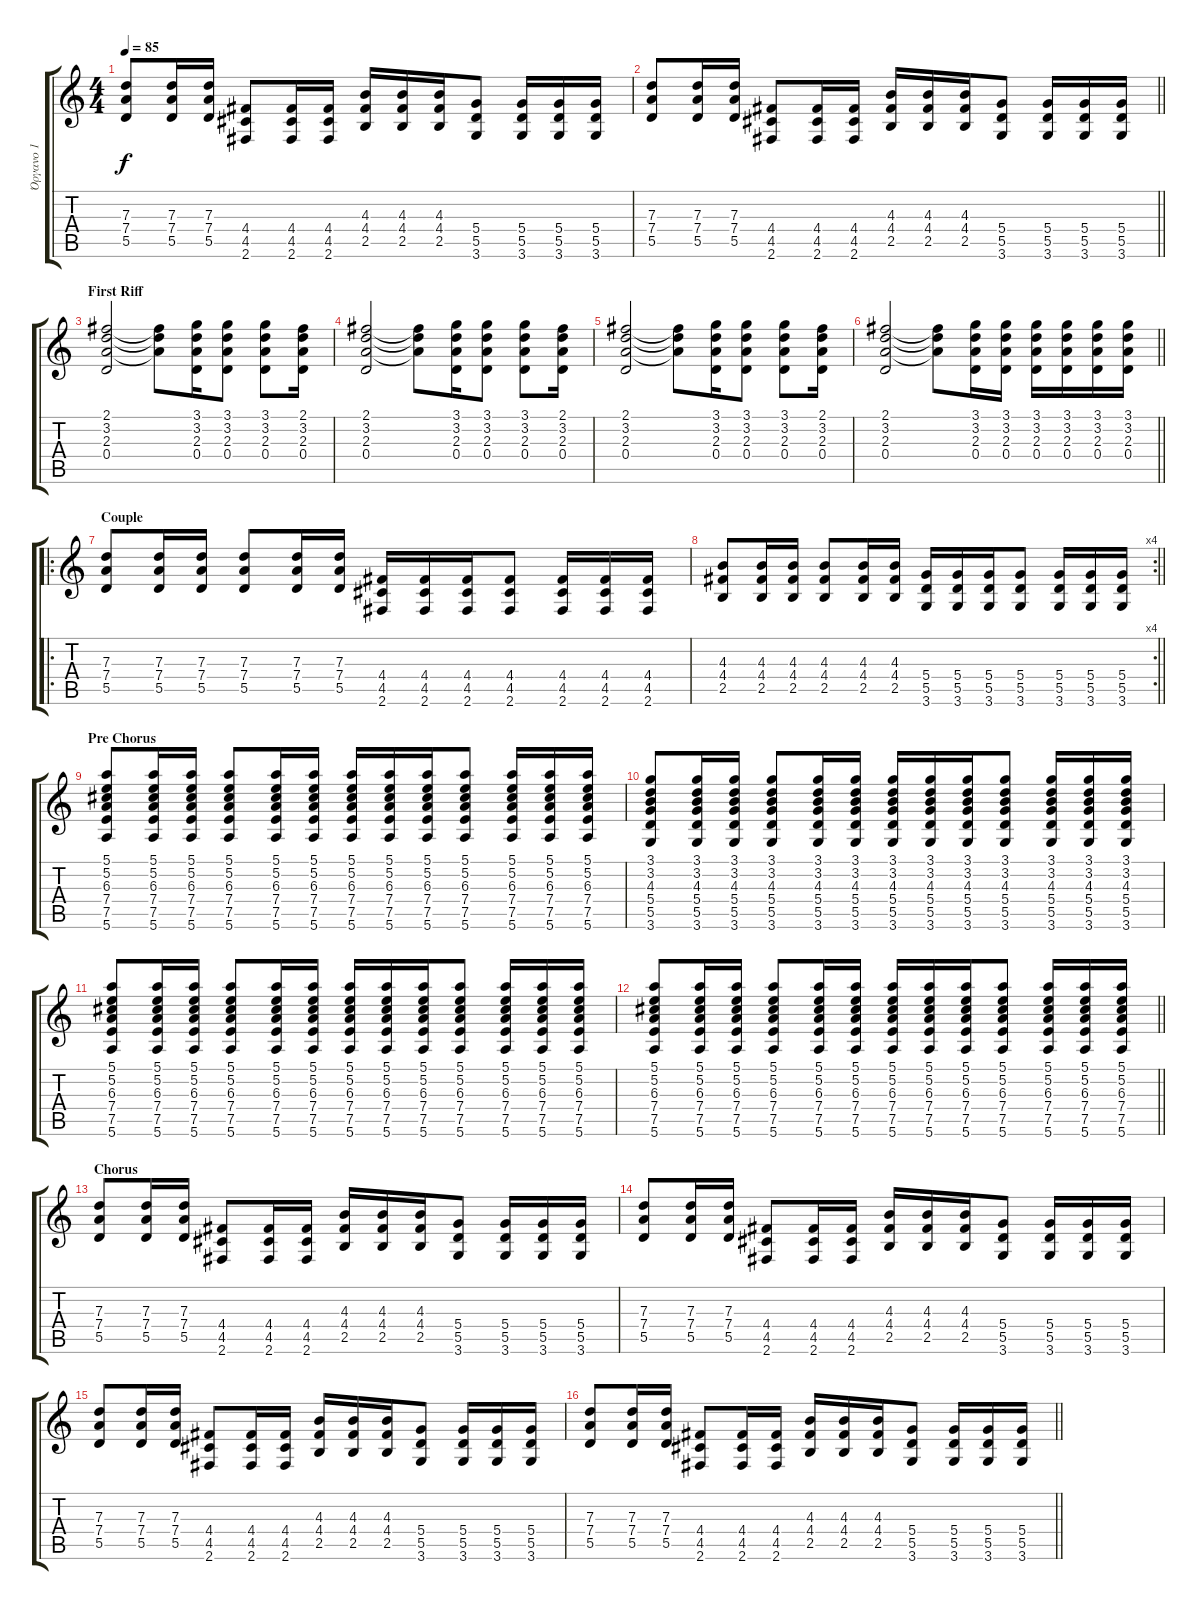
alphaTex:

\track ("Όργανο 1" "Όργανο 1") {instrument overdrivenguitar}
\staff {score tabs}
\tuning (E4 B3 G3 D3 A2 E2) {hide}
\ts (4 4)
\tempo 85
\clef g2
\ks c
(7.3 7.4 5.5).8{dy f} (7.3 7.4 5.5).16 (7.3 7.4 5.5).16 (4.4 4.5 2.6).8 (4.4 4.5 2.6).16 (4.4 4.5 2.6).16 (4.3 4.4 2.5).16 (4.3 4.4 2.5).16 (4.3 4.4 2.5).16 (5.4 5.5 3.6).8 (5.4 5.5 3.6).16 (5.4 5.5 3.6).16 (5.4 5.5 3.6).16 |
\barLineRight lightlight
(7.3 7.4 5.5).8 (7.3 7.4 5.5).16 (7.3 7.4 5.5).16 (4.4 4.5 2.6).8 (4.4 4.5 2.6).16 (4.4 4.5 2.6).16 (4.3 4.4 2.5).16 (4.3 4.4 2.5).16 (4.3 4.4 2.5).16 (5.4 5.5 3.6).8 (5.4 5.5 3.6).16 (5.4 5.5 3.6).16 (5.4 5.5 3.6).16 |
\section ("" "First Riff")
(2.1 3.2 2.3 0.4).2 (2.1{t} 3.2{t} 2.3{t}).8 (3.1 3.2 2.3 0.4).16 (3.1 3.2 2.3 0.4).8 (3.1 3.2 2.3 0.4).8 (2.1 3.2 2.3 0.4).16 |
(2.1 3.2 2.3 0.4).2 (2.1{t} 3.2{t} 2.3{t}).8 (3.1 3.2 2.3 0.4).16 (3.1 3.2 2.3 0.4).8 (3.1 3.2 2.3 0.4).8 (2.1 3.2 2.3 0.4).16 |
(2.1 3.2 2.3 0.4).2 (2.1{t} 3.2{t} 2.3{t}).8 (3.1 3.2 2.3 0.4).16 (3.1 3.2 2.3 0.4).8 (3.1 3.2 2.3 0.4).8 (2.1 3.2 2.3 0.4).16 |
\barLineRight lightlight
(2.1 3.2 2.3 0.4).2 (2.1{t} 3.2{t} 2.3{t}).8 (3.1 3.2 2.3 0.4).16 (3.1 3.2 2.3 0.4).16 (3.1 3.2 2.3 0.4).16 (3.1 3.2 2.3 0.4).16 (3.1 3.2 2.3 0.4).16 (3.1 3.2 2.3 0.4).16 |
\ro
\section ("" "Couple")
(7.3 7.4 5.5).8 (7.3 7.4 5.5).16 (7.3 7.4 5.5).16 (7.3 7.4 5.5).8 (7.3 7.4 5.5).16 (7.3 7.4 5.5).16 (4.4 4.5 2.6).16 (4.4 4.5 2.6).16 (4.4 4.5 2.6).16 (4.4 4.5 2.6).8 (4.4 4.5 2.6).16 (4.4 4.5 2.6).16 (4.4 4.5 2.6).16 |
\rc 4
\barLineRight lightlight
(4.3 4.4 2.5).8 (4.3 4.4 2.5).16 (4.3 4.4 2.5).16 (4.3 4.4 2.5).8 (4.3 4.4 2.5).16 (4.3 4.4 2.5).16 (5.4 5.5 3.6).16 (5.4 5.5 3.6).16 (5.4 5.5 3.6).16 (5.4 5.5 3.6).8 (5.4 5.5 3.6).16 (5.4 5.5 3.6).16 (5.4 5.5 3.6).16 |
\section ("" "Pre Chorus")
(5.1 5.2 6.3 7.4 7.5 5.6).8 (5.1 5.2 6.3 7.4 7.5 5.6).16 (5.1 5.2 6.3 7.4 7.5 5.6).16 (5.1 5.2 6.3 7.4 7.5 5.6).8 (5.1 5.2 6.3 7.4 7.5 5.6).16 (5.1 5.2 6.3 7.4 7.5 5.6).16 (5.1 5.2 6.3 7.4 7.5 5.6).16 (5.1 5.2 6.3 7.4 7.5 5.6).16 (5.1 5.2 6.3 7.4 7.5 5.6).16 (5.1 5.2 6.3 7.4 7.5 5.6).8 (5.1 5.2 6.3 7.4 7.5 5.6).16 (5.1 5.2 6.3 7.4 7.5 5.6).16 (5.1 5.2 6.3 7.4 7.5 5.6).16 |
(3.1 3.2 4.3 5.4 5.5 3.6).8 (3.1 3.2 4.3 5.4 5.5 3.6).16 (3.1 3.2 4.3 5.4 5.5 3.6).16 (3.1 3.2 4.3 5.4 5.5 3.6).8 (3.1 3.2 4.3 5.4 5.5 3.6).16 (3.1 3.2 4.3 5.4 5.5 3.6).16 (3.1 3.2 4.3 5.4 5.5 3.6).16 (3.1 3.2 4.3 5.4 5.5 3.6).16 (3.1 3.2 4.3 5.4 5.5 3.6).16 (3.1 3.2 4.3 5.4 5.5 3.6).8 (3.1 3.2 4.3 5.4 5.5 3.6).16 (3.1 3.2 4.3 5.4 5.5 3.6).16 (3.1 3.2 4.3 5.4 5.5 3.6).16 |
(5.1 5.2 6.3 7.4 7.5 5.6).8 (5.1 5.2 6.3 7.4 7.5 5.6).16 (5.1 5.2 6.3 7.4 7.5 5.6).16 (5.1 5.2 6.3 7.4 7.5 5.6).8 (5.1 5.2 6.3 7.4 7.5 5.6).16 (5.1 5.2 6.3 7.4 7.5 5.6).16 (5.1 5.2 6.3 7.4 7.5 5.6).16 (5.1 5.2 6.3 7.4 7.5 5.6).16 (5.1 5.2 6.3 7.4 7.5 5.6).16 (5.1 5.2 6.3 7.4 7.5 5.6).8 (5.1 5.2 6.3 7.4 7.5 5.6).16 (5.1 5.2 6.3 7.4 7.5 5.6).16 (5.1 5.2 6.3 7.4 7.5 5.6).16 |
\barLineRight lightlight
(5.1 5.2 6.3 7.4 7.5 5.6).8 (5.1 5.2 6.3 7.4 7.5 5.6).16 (5.1 5.2 6.3 7.4 7.5 5.6).16 (5.1 5.2 6.3 7.4 7.5 5.6).8 (5.1 5.2 6.3 7.4 7.5 5.6).16 (5.1 5.2 6.3 7.4 7.5 5.6).16 (5.1 5.2 6.3 7.4 7.5 5.6).16 (5.1 5.2 6.3 7.4 7.5 5.6).16 (5.1 5.2 6.3 7.4 7.5 5.6).16 (5.1 5.2 6.3 7.4 7.5 5.6).8 (5.1 5.2 6.3 7.4 7.5 5.6).16 (5.1 5.2 6.3 7.4 7.5 5.6).16 (5.1 5.2 6.3 7.4 7.5 5.6).16 |
\section ("" "Chorus")
(7.3 7.4 5.5).8 (7.3 7.4 5.5).16 (7.3 7.4 5.5).16 (4.4 4.5 2.6).8 (4.4 4.5 2.6).16 (4.4 4.5 2.6).16 (4.3 4.4 2.5).16 (4.3 4.4 2.5).16 (4.3 4.4 2.5).16 (5.4 5.5 3.6).8 (5.4 5.5 3.6).16 (5.4 5.5 3.6).16 (5.4 5.5 3.6).16 |
(7.3 7.4 5.5).8 (7.3 7.4 5.5).16 (7.3 7.4 5.5).16 (4.4 4.5 2.6).8 (4.4 4.5 2.6).16 (4.4 4.5 2.6).16 (4.3 4.4 2.5).16 (4.3 4.4 2.5).16 (4.3 4.4 2.5).16 (5.4 5.5 3.6).8 (5.4 5.5 3.6).16 (5.4 5.5 3.6).16 (5.4 5.5 3.6).16 |
(7.3 7.4 5.5).8 (7.3 7.4 5.5).16 (7.3 7.4 5.5).16 (4.4 4.5 2.6).8 (4.4 4.5 2.6).16 (4.4 4.5 2.6).16 (4.3 4.4 2.5).16 (4.3 4.4 2.5).16 (4.3 4.4 2.5).16 (5.4 5.5 3.6).8 (5.4 5.5 3.6).16 (5.4 5.5 3.6).16 (5.4 5.5 3.6).16 |
\barLineRight lightlight
(7.3 7.4 5.5).8 (7.3 7.4 5.5).16 (7.3 7.4 5.5).16 (4.4 4.5 2.6).8 (4.4 4.5 2.6).16 (4.4 4.5 2.6).16 (4.3 4.4 2.5).16 (4.3 4.4 2.5).16 (4.3 4.4 2.5).16 (5.4 5.5 3.6).8 (5.4 5.5 3.6).16 (5.4 5.5 3.6).16 (5.4 5.5 3.6).16
